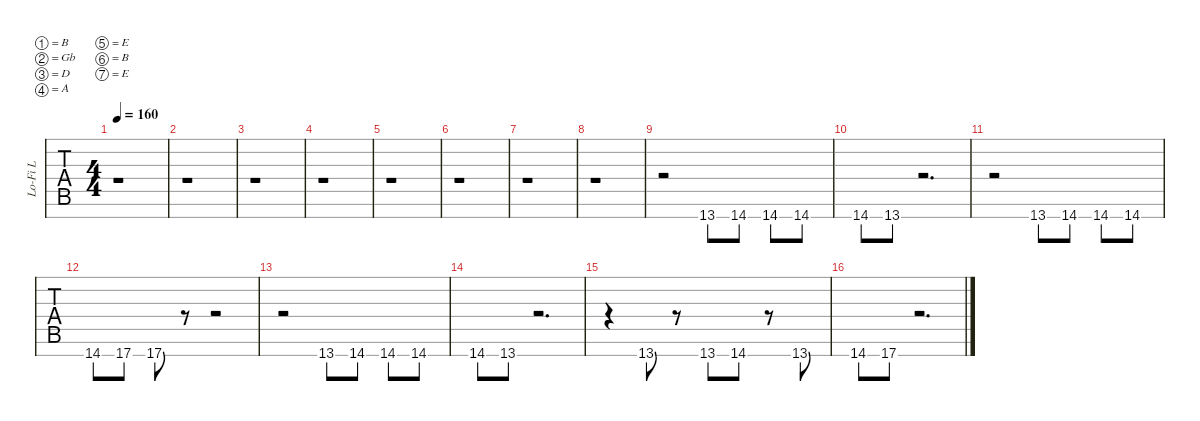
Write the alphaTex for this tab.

\defaultSystemsLayout 4
\hideDynamics
\bracketExtendMode groupsimilarinstruments
\multiBarRest
\otherSystemsTrackNameOrientation horizontal
\track ("Lo-Fi L" "Lo-Fi L") {instrument distortionguitar}
\staff {tabs}
\tuning (B3 Gb3 D3 A2 E2 B1 E1)
\ts (4 4)
\tempo 160
\clef g2
\ks c
r.1{dy mf} |
r.1 |
r.1 |
r.1 |
r.1 |
r.1 |
r.1 |
r.1 |
r.2 13.7.8 14.7{acc #}.8 14.7{acc #}.8 14.7{acc #}.8 |
14.7{acc #}.8 13.7.8 r.2{d} |
r.2 13.7.8 14.7{acc #}.8 14.7{acc #}.8 14.7{acc #}.8 |
14.7{acc #}.8 17.7.8 17.7.8 r.8 r.2 |
r.2 13.7.8 14.7{acc #}.8 14.7{acc #}.8 14.7{acc #}.8 |
14.7{acc #}.8 13.7.8 r.2{d} |
r.4 13.7.8 r.8 13.7.8 14.7{acc #}.8 r.8 13.7.8 |
14.7{acc #}.8 17.7.8 r.2{d}
